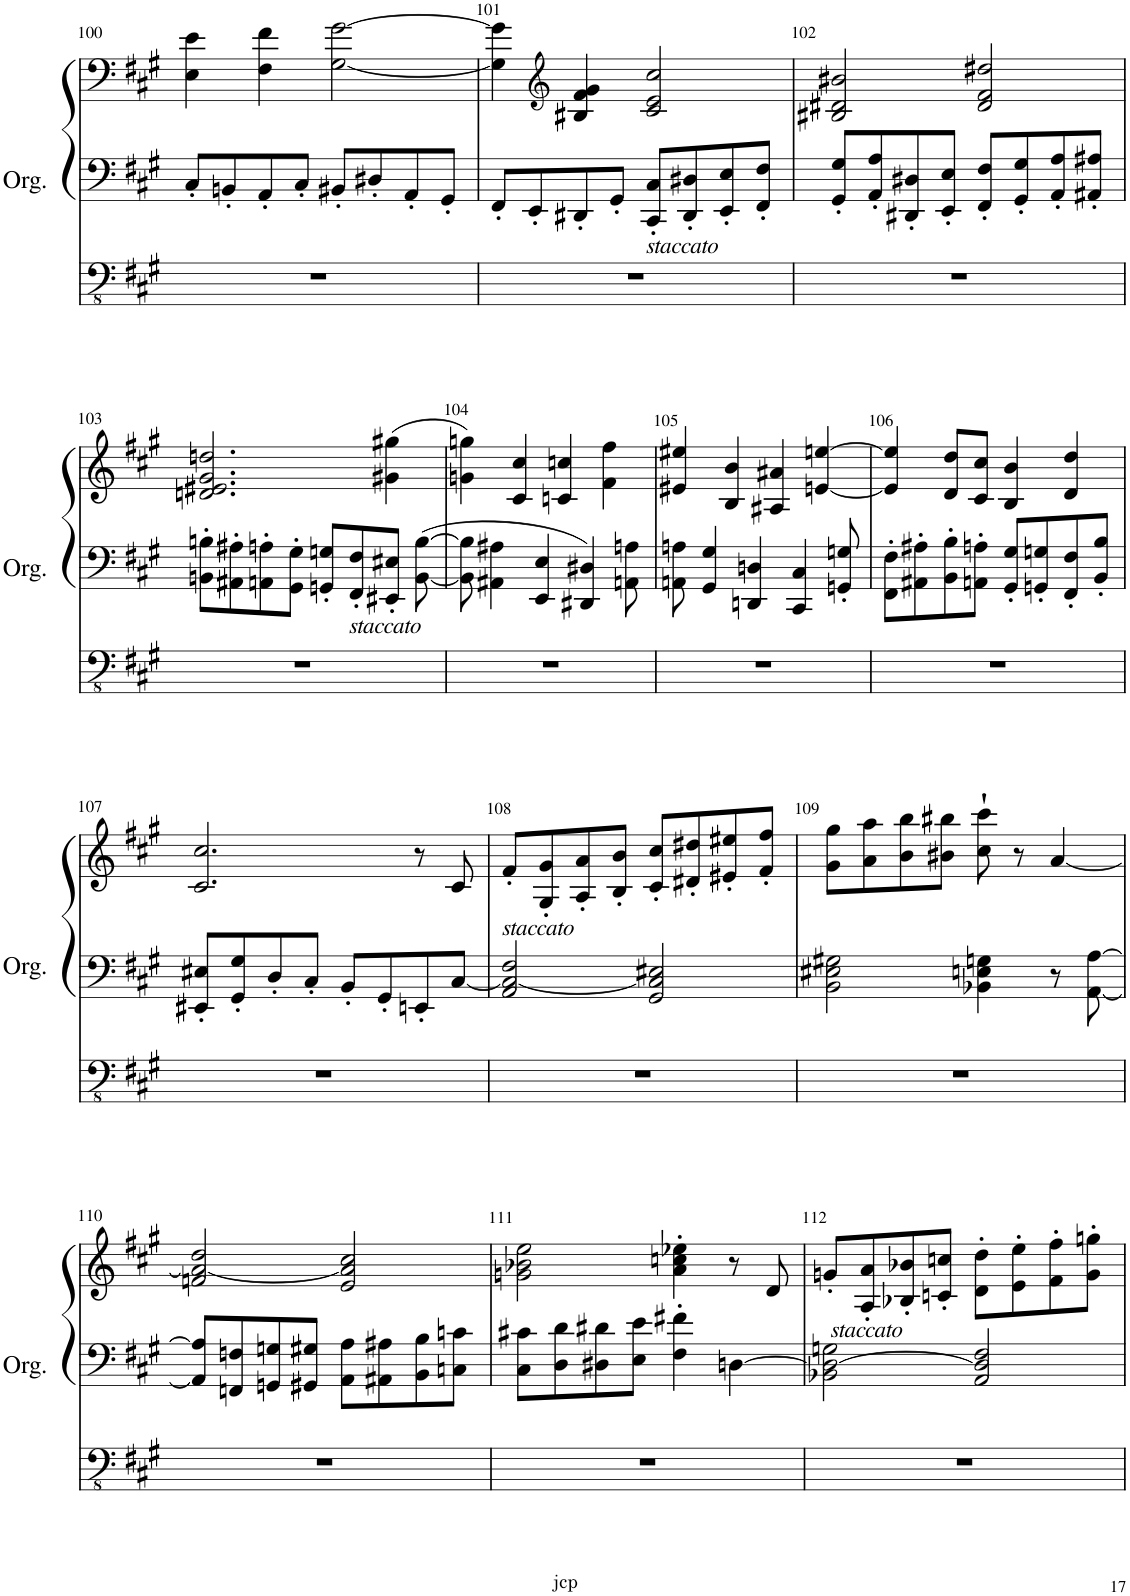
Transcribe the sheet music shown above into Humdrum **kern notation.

**kern	**kern	**kern
*part1	*part1	*part1
*staff3	*staff2	*staff1
*I"Orgue à tuyaux	*	*
*I'Org.	*	*
!!LO:PB:g=z
*clefFv4	*clefF4	*clefF4
*k[f#c#g#]	*k[f#c#g#]	*k[f#c#g#]
*M4/4	*M4/4	*M4/4
*met(c)	*met(c)	*met(c)
=100	=100	=100
1r	8C#'/L	4E\ 4e\
.	8BBn'/	.
.	8AA'/	4F#\ 4f#\
.	8C#'/J	.
.	8BB#X'/L	[2G#\ [2g#\
.	8D#X'/	.
.	8AA'/	.
.	8GG#'/J	.
=101	=101	=101
1r	8FF#'/L	4G#\] 4g#\]
.	8EE'/	.
*	*	*clefG2
.	8DD#X'/	4B#X/ 4f#/ 4g#/
.	8GG#'/J	.
!	!LO:TX:b:i:t=staccato	!
.	8CC#/' 8C#/'L	2c#/ 2e/ 2cc#/
.	8DD#/' 8D#X/'	.
.	8EE/' 8E/'	.
.	8FF#/' 8F#/'J	.
=102	=102	=102
1r	8GG#/' 8G#/'L	2B#X/ 2d#X/ 2b#X/
.	8AA/' 8A/'	.
.	8DD#X/' 8D#X/'	.
.	8EE/' 8E/'J	.
.	8FF#/' 8F#/'L	2d#/ 2f#/ 2dd#X/
.	8GG#/' 8G#/'	.
.	8AA/' 8A/'	.
.	8AA#X/' 8A#X/'J	.
!!LO:LB:g=z
=103	=103	=103
1r	8BBn\' 8Bn\'L	2.dn/ 2.e#X/ 2.g#/ 2.ddn/
.	8AA#X\' 8A#X\'	.
.	8AAn\' 8An\'	.
.	8GG#\' 8G#\'J	.
.	8GGn/' 8Gn/'L	.
!	!LO:TX:b:i:t=staccato	!
.	8FF#/' 8F#/'	.
.	8EE#X/' 8E#X/'J	(4g#X\ 4gg#X\
.	[8BB\ [8B\	.
=104	=104	=104
1r	8BB\] 8B\]	4gn\ 4ggn\)
.	4AA#X\ 4A#X\	.
.	.	4c#/ 4cc#/
.	4EE/ 4E/	.
.	.	4cn/ 4ccn/
.	4DD#X/ 4D#X/	.
.	.	4f#\ 4ff#\
.	8AAn\ 8An\	.
=105	=105	=105
1r	8AAn\ 8An\	4e#X/ 4ee#X/
.	4GG#/ 4G#/	.
.	.	4B/ 4b/
.	4DDn/ 4Dn/	.
.	.	4A#X/ 4a#X/
.	4CC#/ 4C#/	.
.	.	[4en/ [4een/
.	8GGn/' 8Gn/'	.
=106	=106	=106
1r	8FF#\' 8F#\'L	4e/] 4ee/]
.	8AA#X\' 8A#X\'	.
.	8BB\' 8B\'	8d/ 8dd/L
.	8AAn\' 8An\'J	8c#/ 8cc#/J
.	8GG#/' 8G#/'L	4B/ 4b/
.	8GGn/' 8Gn/'	.
.	8FF#/' 8F#/'	4d/ 4dd/
.	8BB/' 8B/'J	.
!!LO:LB:g=z
=107	=107	=107
1r	8EE#X/' 8E#X/'L	2.c#/ 2.cc#/
.	8GG#/' 8G#/'	.
.	8D'/	.
.	8C#'/J	.
.	8BB'/L	.
.	8GG#'/	.
.	8EEn'/	8r
.	[8C#/J	8c#/
=108	=108	=108
!	!	!LO:TX:b:i:t=staccato
1r	2AA/ 2C#/_ 2F#/	8f#'/L
.	.	8G#/' 8g#/'
.	.	8A/' 8a/'
.	.	8B/' 8b/'J
.	2GG#/ 2C#/] 2E#X/	8c#/' 8cc#/'L
.	.	8d#X/' 8dd#X/'
.	.	8e#X/' 8ee#X/'
.	.	8f#/' 8ff#/'J
=109	=109	=109
1r	2BB\ 2E#X\ 2G#X\	8g#\ 8gg#\L
.	.	8a\ 8aa\
.	.	8b\ 8bb\
.	.	8b#X\ 8bb#X\J
.	4BB-X\ 4En\ 4Gn\	8cc#\` 8ccc#\`
.	.	8r
.	8r	[4a/
.	[8AA\ [8A\	.
!!LO:LB:g=z
=110	=110	=110
1r	8AA/] 8A/]L	2fn/ 2a/_ 2dd/
.	8FFn/ 8Fn/	.
.	8GGn/ 8Gn/	.
.	8GG#X/ 8G#X/J	.
.	8AA\ 8A\L	2e/ 2a/] 2cc#/
.	8AA#X\ 8A#X\	.
.	8BB\ 8B\	.
.	8Cn\ 8cn\J	.
=111	=111	=111
1r	8C#\ 8c#X\L	2gn\ 2b-X\ 2ee\
.	8D\ 8d\	.
.	8D#X\ 8d#X\	.
.	8E\ 8e\J	.
.	4F#\' 4f#X\'	4a\' 4ccn\' 4ee-X\'
.	[4Dn\	8r
.	.	8d/
=112	=112	=112
!	!	!LO:TX:b:i:t=staccato
1r	2BB-X\ 2D\_ 2Gn\	8gn'/L
.	.	8A/' 8a/'
.	.	8B-X/' 8b-X/'
.	.	8cn/' 8ccn/'J
.	2AA/ 2D/] 2F#/	8d\' 8dd\'L
.	.	8e\' 8ee\'
.	.	8f#\' 8ff#\'
.	.	8g\' 8ggn\'J
=	=	=
*-	*-	*-
